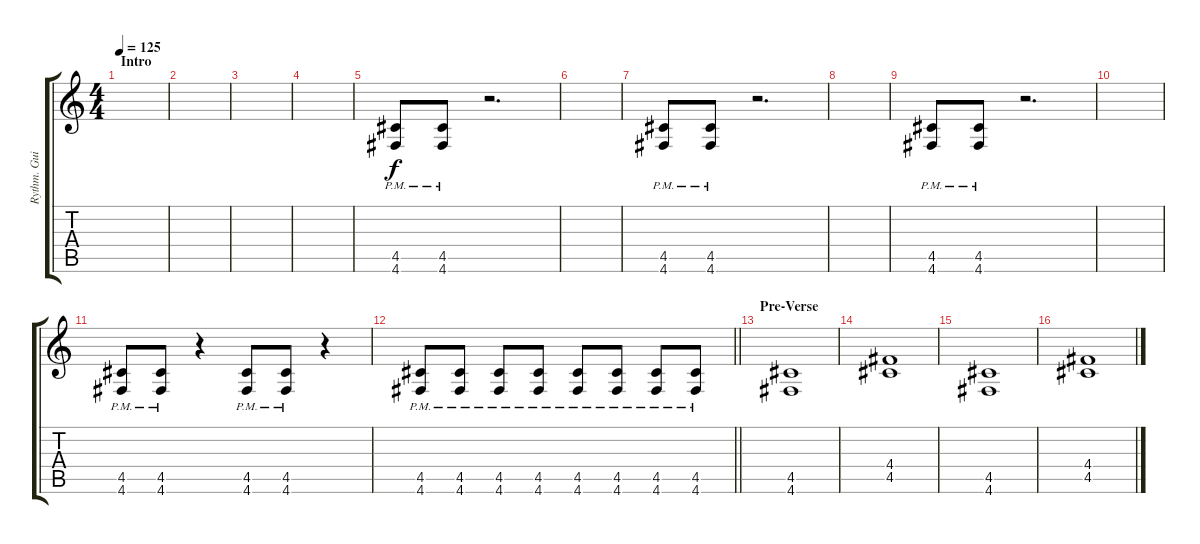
\track ("Rythm. Guitar" "Rythm. Gui") {instrument distortionguitar}
\staff {score tabs}
\tuning (E4 B3 G3 D3 A2 D2) {hide}
\ts (4 4)
\section ("" "Intro")
\tempo 125
\clef g2
\ks c
|
|
|
|
(4.5{pm} 4.6{pm}).8 (4.5{pm} 4.6{pm}).8 r.2{d} |
|
(4.5{pm} 4.6{pm}).8 (4.5{pm} 4.6{pm}).8 r.2{d} |
|
(4.5{pm} 4.6{pm}).8 (4.5{pm} 4.6{pm}).8 r.2{d} |
|
(4.5{pm} 4.6{pm}).8 (4.5{pm} 4.6{pm}).8 r.4 (4.5{pm} 4.6{pm}).8 (4.5{pm} 4.6{pm}).8 r.4 |
\barLineRight lightlight
(4.5{pm} 4.6{pm}).8 (4.5{pm} 4.6{pm}).8 (4.5{pm} 4.6{pm}).8 (4.5{pm} 4.6{pm}).8 (4.5{pm} 4.6{pm}).8 (4.5{pm} 4.6{pm}).8 (4.5{pm} 4.6{pm}).8 (4.5{pm} 4.6{pm}).8 |
\section ("" "Pre-Verse")
(4.5 4.6).1{dy f} |
(4.4 4.5).1 |
(4.5 4.6).1 |
(4.4 4.5).1
